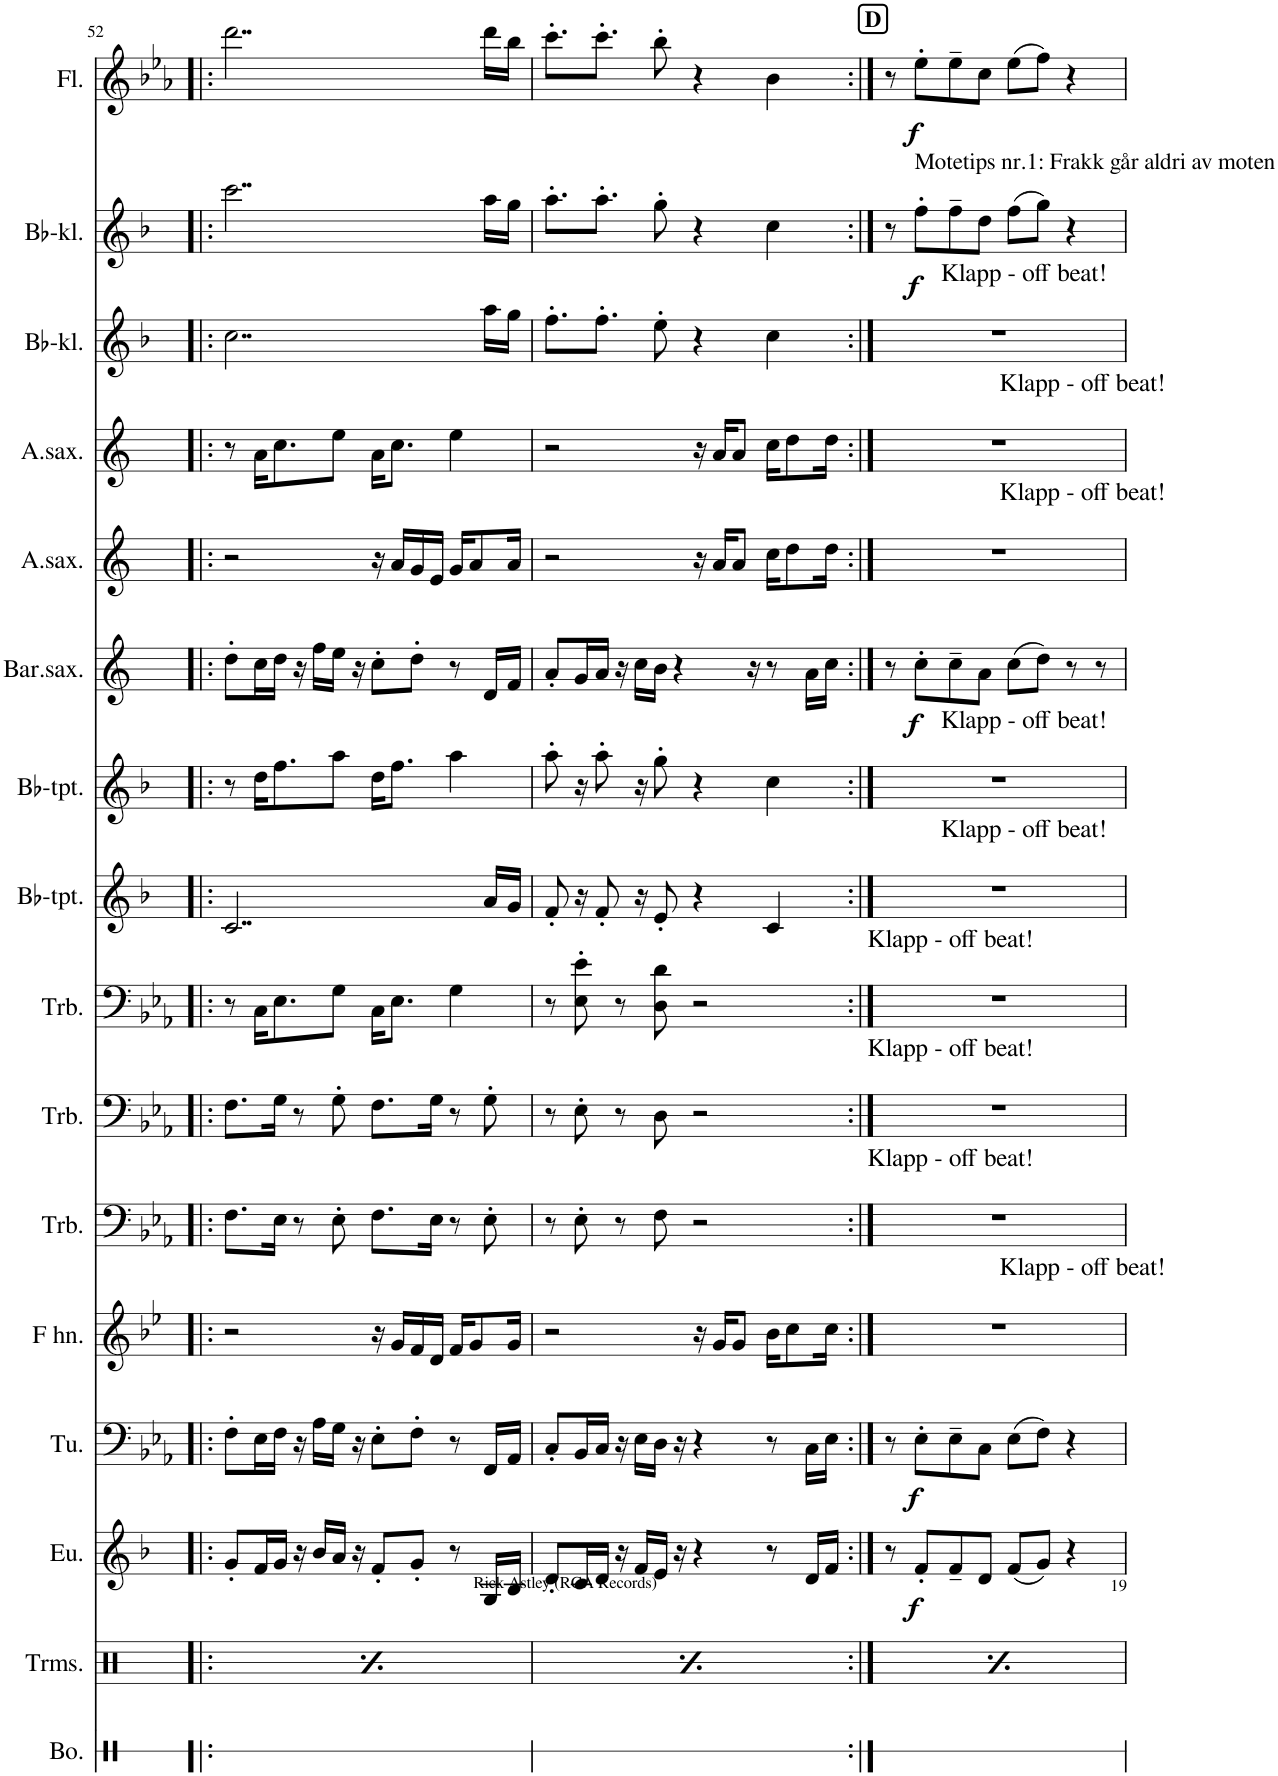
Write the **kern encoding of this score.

**kern	**kern	**kern	**dynam	**kern	**dynam	**kern	**kern	**kern	**kern	**kern	**kern	**kern	**kern	**kern	**kern	**dynam	**kern	**kern	**kern	**kern	**dynam	**kern	**dynam
*part19	*part18	*part17	*part17	*part16	*part16	*part15	*part14	*part13	*part12	*part11	*part10	*part9	*part8	*part7	*part6	*part6	*part5	*part4	*part3	*part2	*part2	*part1	*part1
*staff19	*staff18	*staff17	*staff17	*staff16	*staff16	*staff15	*staff14	*staff13	*staff12	*staff11	*staff10	*staff9	*staff8	*staff7	*staff6	*staff6	*staff5	*staff4	*staff3	*staff2	*staff2	*staff1	*staff1
*I"Bongotromme	*I"Trommesett	*I"Euphonium	*	*I"Tuba	*	*I"Valthorn	*I"Trombone 3	*I"Trombone 2	*I"Trombone 1	*I"Trombone 3	*I"Trombone 2	*I"Trombone 1	*I"Bb-trompet 2	*I"Bb-trompet 1	*I"Barytonsaksofon	*	*I"Altsaksofon 2	*I"Altsaksofon 1	*I"Bb-klarinett 2	*I"Bb-klarinett 1	*	*I"Fløyte	*
*I'Bo.	*I'Trms.	*I'Eu.	*	*I'Tu.	*	*	*I'Trb.	*I'Trb.	*I'Trb.	*I'Trb.	*I'Trb.	*I'Trb.	*I'Bb-tpt.	*I'Bb-tpt.	*	*	*	*	*I'Bb-kl.	*I'Bb-kl.	*	*I'Fl.	*
!!LO:PB:g=z
*clefX	*clefX	*clefG2	*	*clefF4	*	*clefG2	*clefG2	*clefG2	*clefG2	*clefF4	*clefF4	*clefF4	*clefG2	*clefG2	*clefG2	*	*clefG2	*clefG2	*clefG2	*clefG2	*	*clefG2	*
*	*	*Trd8c14	*	*	*	*Trd4c7	*Trd8c14	*Trd8c14	*Trd8c14	*	*	*	*Trd1c2	*Trd1c2	*Trd12c21	*	*Trd5c9	*Trd5c9	*Trd1c2	*Trd1c2	*	*	*
*k[]	*k[]	*k[b-]	*	*k[b-e-a-]	*	*k[b-e-]	*k[b-]	*k[b-]	*k[b-]	*k[b-e-a-]	*k[b-e-a-]	*k[b-e-a-]	*k[b-]	*k[b-]	*k[]	*	*k[]	*k[]	*k[b-]	*k[b-]	*	*k[b-e-a-]	*
*M4/4	*M4/4	*M4/4	*	*M4/4	*	*M4/4	*M4/4	*M4/4	*M4/4	*M4/4	*M4/4	*M4/4	*M4/4	*M4/4	*M4/4	*	*M4/4	*M4/4	*M4/4	*M4/4	*	*M4/4	*
*met(c)	*met(c)	*met(c)	*	*met(c)	*	*met(c)	*met(c)	*met(c)	*met(c)	*met(c)	*met(c)	*met(c)	*met(c)	*met(c)	*met(c)	*	*met(c)	*met(c)	*met(c)	*met(c)	*	*met(c)	*
=52!|:	=52!|:	=52!|:	=52!|:	=52!|:	=52!|:	=52!|:	=52!|:	=52!|:	=52!|:	=52!|:	=52!|:	=52!|:	=52!|:	=52!|:	=52!|:	=52!|:	=52!|:	=52!|:	=52!|:	=52!|:	=52!|:	=52!|:	=52!|:
*	*^	*	*	*	*	*	*	*	*	*	*	*	*	*	*	*	*	*	*	*	*	*	*
8.ReL	8r	4Rf\	8g'/L	.	8F'\L	.	2r	8.g/L	8.g/L	8r	8.F\L	8.F\L	8r	2..c/	8r	8dd'\L	.	2r	8r	2..cc\	2..ccc\	.	2..ddd\	.
.	8Rgg/L	.	16f/L	.	16E-\L	.	.	.	.	16d/KL	.	.	16C\KL	.	16dd\KL	16cc\L	.	.	16a\KL	.	.	.	.	.
16ReJk	.	.	16g/JJ	.	16F\JJ	.	.	16f/Jk	16a/Jk	8.f/J	16E-\Jk	16G\Jk	8.E-\	.	8.ff\	16dd\JJ	.	.	8.cc\	.	.	.	.	.
8ryy	8Rcc/	4Rf\	16r	.	16r	.	.	8r	8r	.	8r	8r	.	.	.	16r	.	.	.	.	.	.	.	.
.	.	.	16b-/LL	.	16A-\LL	.	.	.	.	.	.	.	.	.	.	16ff\LL	.	.	.	.	.	.	.	.
8Re	8Rgg/J	.	16a/JJ	.	16G\JJ	.	.	8f'	8a'	8a/L	8E-'\	8G'\	8G\J	.	8aa\J	16ee\JJ	.	.	8ee\J	.	.	.	.	.
.	.	.	16r	.	16r	.	.	.	.	.	.	.	.	.	.	16r	.	.	.	.	.	.	.	.
8ryy	8r	4Rf\	8f'/L	.	8E-'\L	.	16r	8.g/L	8.g/L	16d/K	8.F\L	8.F\L	16C\KL	.	16dd\KL	8cc'\L	.	16r	16a\KL	.	.	.	.	.
.	.	.	.	.	.	.	16g/LL	.	.	8.f/J	.	.	8.E-\J	.	8.ff\J	.	.	16a/LL	8.cc\J	.	.	.	.	.
8Re	8Rgg/L	.	8g'/J	.	8F'\J	.	16f/	.	.	.	.	.	.	.	.	8dd'\J	.	16g/	.	.	.	.	.	.
.	.	.	.	.	.	.	16d/JJ	16f/Jk	16a/Jk	.	16E-\Jk	16G\Jk	.	.	.	.	.	16e/JJ	.	.	.	.	.	.
4Re	8Rcc/	4Rf\	8r	.	8r	.	16f/KL	8r	8r	4a	8r	8r	4G\	.	4aa\	8r	.	16g/KL	4ee\	.	.	.	.	.
.	.	.	.	.	.	.	8g/	.	.	.	.	.	.	.	.	.	.	8a/	.	.	.	.	.	.
.	8Rgg/J	.	16G/LL	.	16FF/LL	.	.	8f'	8a'	.	8E-'\	8G'\	.	16a/LL	.	16d/LL	.	.	.	16aa\LL	16aa\LL	.	16ddd\LL	.
.	.	.	16B-/JJ	.	16AA-/JJ	.	16g/Jk	.	.	.	.	.	.	16g/JJ	.	16f/JJ	.	16a/Jk	.	16gg\JJ	16gg\JJ	.	16bb-\JJ	.
=53	=53	=53	=53	=53	=53	=53	=53	=53	=53	=53	=53	=53	=53	=53	=53	=53	=53	=53	=53	=53	=53	=53	=53	=53
8.ReL	8r	4Rf\	8d'/L	.	8C'/L	.	2r	8r	8r	8r	8r	8r	8r	8f'/	8aa'\	8a'/L	.	2r	2r	8.ff'\L	8.aa'\L	.	8.ccc'\L	.
.	8Rgg/L	.	16c/L	.	16BB-/L	.	.	8f'	8f'	8f' 8ff'	8E-'\	8E-'\	8E-\' 8e-\'	16r	16r	16g/L	.	.	.	.	.	.	.	.
16ReJk	.	.	16d/JJ	.	16C/JJ	.	.	.	.	.	.	.	.	8f'/	8aa'\	16a/JJ	.	.	.	8.ff'\J	8.aa'\J	.	8.ccc'\J	.
8ryy	8Rcc/	4Rf\	16r	.	16r	.	.	8r	8r	8r	8r	8r	8r	.	.	16r	.	.	.	.	.	.	.	.
.	.	.	16f/LL	.	16E-\LL	.	.	.	.	.	.	.	.	16r	16r	16cc\LL	.	.	.	.	.	.	.	.
8Re	8Rgg/J	.	16e/JJ	.	16D\JJ	.	.	8g	8e	8e 8ee	8F\	8D\	8D\ 8d\	8e'/	8gg'\	16b\JJ	.	.	.	8ee'\	8gg'\	.	8bb-'\	.
.	.	.	16r	.	16r	.	.	.	.	.	.	.	.	.	.	4r	.	.	.	.	.	.	.	.
!	!	!	!	!	!	!	!	!	!	!	!	!	!LO:TX:a:t=Klapp - off beat!	!	!	!	!	!	!	!	!	!	!	!
!	!	!	!	!	!	!	!	!	!	!	!	!LO:TX:a:t=Klapp - off beat!	!	!	!	!	!	!	!	!	!	!	!	!
!	!	!	!	!	!	!	!	!	!	!	!LO:TX:a:t=Klapp - off beat!	!	!	!	!	!	!	!	!	!	!	!	!	!
!	!	!	!	!	!	!	!	!	!	!LO:TX:a:t=Klapp - off beat!	!	!	!	!	!	!	!	!	!	!	!	!	!	!
!	!	!	!	!	!	!	!	!	!LO:TX:a:t=Klapp - off beat!	!	!	!	!	!	!	!	!	!	!	!	!	!	!	!
!	!	!	!	!	!	!	!	!LO:TX:a:t=Klapp - off beat!	!	!	!	!	!	!	!	!	!	!	!	!	!	!	!	!
8ryy	8r	4Rf\	4r	.	4r	.	16r	2r	2r	2r	2r	2r	2r	4r	4r	.	.	16r	16r	4r	4r	.	4r	.
.	.	.	.	.	.	.	16g/KL	.	.	.	.	.	.	.	.	.	.	16a/KL	16a/KL	.	.	.	.	.
8Re	8Rgg/L	.	.	.	.	.	8g/J	.	.	.	.	.	.	.	.	.	.	8a/J	8a/J	.	.	.	.	.
.	.	.	.	.	.	.	.	.	.	.	.	.	.	.	.	16r	.	.	.	.	.	.	.	.
!	!	!	!	!	!	!	!	!	!	!	!	!	!	!	!	!	!	!	!	!LO:TX:a:t=Klapp - off beat!	!	!	!	!
!	!	!	!	!	!	!	!	!	!	!	!	!	!	!	!LO:TX:a:t=Klapp - off beat!	!	!	!	!	!	!	!	!	!
!	!	!	!	!	!	!	!	!	!	!	!	!	!	!LO:TX:a:t=Klapp - off beat!	!	!	!	!	!	!	!	!	!	!
16ReLL	8Rcc/	4Rf\	8r	.	8r	.	16b-\KL	.	.	.	.	.	.	4c/	4cc\	8r	.	16cc\KL	16cc\KL	4cc\	4cc\	.	4b-\	.
16Re	.	.	.	.	.	.	8cc\	.	.	.	.	.	.	.	.	.	.	8dd\	8dd\	.	.	.	.	.
16Re	8Rgg/J	.	16d/LL	.	16C\LL	.	.	.	.	.	.	.	.	.	.	16a\LL	.	.	.	.	.	.	.	.
!	!	!	!	!	!	!	!	!	!	!	!	!	!	!	!	!	!	!	!LO:TX:a:t=Klapp - off beat!	!	!	!	!	!
!	!	!	!	!	!	!	!	!	!	!	!	!	!	!	!	!	!	!LO:TX:a:t=Klapp - off beat!	!	!	!	!	!	!
!	!	!	!	!	!	!	!LO:TX:a:t=Klapp - off beat!	!	!	!	!	!	!	!	!	!	!	!	!	!	!	!	!	!
16ReJJ	.	.	16f/JJ	.	16E-\JJ	.	16cc\Jk	.	.	.	.	.	.	.	.	16cc\JJ	.	16dd\Jk	16dd\Jk	.	.	.	.	.
!!LO:REH:place=s1:a:B:cj:fs=11:t=D
=54:|!	=54:|!	=54:|!	=54:|!	=54:|!	=54:|!	=54:|!	=54:|!	=54:|!	=54:|!	=54:|!	=54:|!	=54:|!	=54:|!	=54:|!	=54:|!	=54:|!	=54:|!	=54:|!	=54:|!	=54:|!	=54:|!	=54:|!	=54:|!	=54:|!
8.ReL	8r	4Rf\	8r	.	8r	.	1r	1r	1r	1r	1r	1r	1r	1r	1r	8r	.	1r	1r	1r	8r	.	8r	.
!	!	!	!	!	!	!	!	!	!	!	!	!	!	!	!	!	!	!	!	!	!LO:TX:a:t=Motetips nr.1&colon; Frakk går aldri av moten	!	!	!
!	!	!	!	!LO:DY:b	!	!LO:DY:b	!	!	!	!	!	!	!	!	!	!	!LO:DY:b	!	!	!	!	!LO:DY:b	!	!LO:DY:b
.	8Rgg/L	.	8f'/L	f	8E-'\L	f	.	.	.	.	.	.	.	.	.	8cc'\L	f	.	.	.	8ff'\L	f	8ee-'\L	f
16ReJk	.	.	.	.	.	.	.	.	.	.	.	.	.	.	.	.	.	.	.	.	.	.	.	.
8ryy	8Rcc/	4Rf\	8f~/	.	8E-~\	.	.	.	.	.	.	.	.	.	.	8cc~\	.	.	.	.	8ff~\	.	8ee-~\	.
8Re	8Rgg/J	.	8d/J	.	8C\J	.	.	.	.	.	.	.	.	.	.	8a\J	.	.	.	.	8dd\J	.	8cc\J	.
8ryy	8r	4Rf\	(8f/L	.	(8E-\L	.	.	.	.	.	.	.	.	.	.	(8cc\L	.	.	.	.	(8ff\L	.	(8ee-\L	.
8Re	8Rgg/L	.	8g/J)	.	8F\J)	.	.	.	.	.	.	.	.	.	.	8dd\J)	.	.	.	.	8gg\J)	.	8ff\J)	.
4Re	8Rcc/	4Rf\	4r	.	4r	.	.	.	.	.	.	.	.	.	.	8r	.	.	.	.	4r	.	4r	.
.	8Rgg/J	.	.	.	.	.	.	.	.	.	.	.	.	.	.	8r	.	.	.	.	.	.	.	.
*	*v	*v	*	*	*	*	*	*	*	*	*	*	*	*	*	*	*	*	*	*	*	*	*	*
=	=	=	=	=	=	=	=	=	=	=	=	=	=	=	=	=	=	=	=	=	=	=	=
*-	*-	*-	*-	*-	*-	*-	*-	*-	*-	*-	*-	*-	*-	*-	*-	*-	*-	*-	*-	*-	*-	*-	*-
